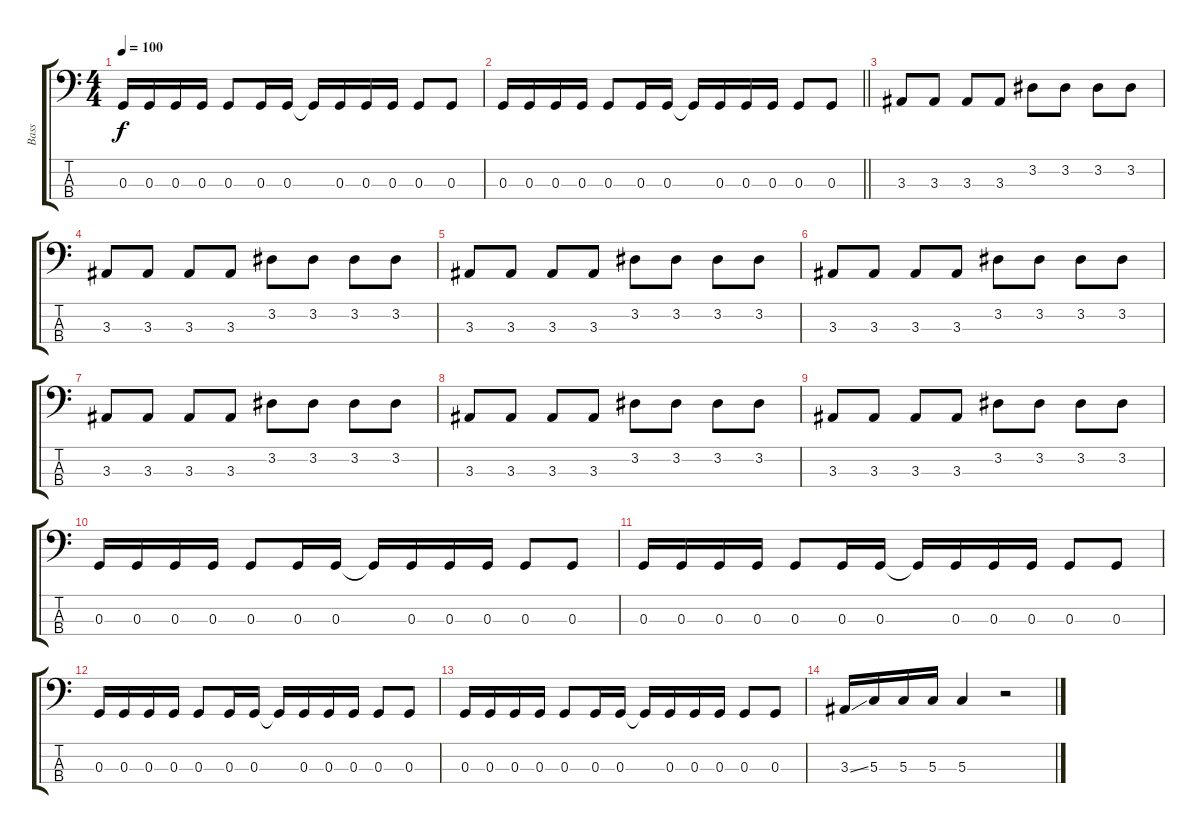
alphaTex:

\track ("Bass" "Bass") {instrument electricbasspick}
\staff {score tabs}
\tuning (F2 C2 G1 D1) {hide}
\ts (4 4)
\tempo 100
\clef f4
\ks c
0.3.16{dy f} 0.3.16 0.3.16 0.3.16 0.3.8 0.3.16 0.3.16 0.3{t}.16 0.3.16 0.3.16 0.3.16 0.3.8 0.3.8 |
\barLineRight lightlight
0.3.16 0.3.16 0.3.16 0.3.16 0.3.8 0.3.16 0.3.16 0.3{t}.16 0.3.16 0.3.16 0.3.16 0.3.8 0.3.8 |
3.3.8 3.3.8 3.3.8 3.3.8 3.2.8 3.2.8 3.2.8 3.2.8 |
3.3.8 3.3.8 3.3.8 3.3.8 3.2.8 3.2.8 3.2.8 3.2.8 |
3.3.8 3.3.8 3.3.8 3.3.8 3.2.8 3.2.8 3.2.8 3.2.8 |
3.3.8 3.3.8 3.3.8 3.3.8 3.2.8 3.2.8 3.2.8 3.2.8 |
3.3.8 3.3.8 3.3.8 3.3.8 3.2.8 3.2.8 3.2.8 3.2.8 |
3.3.8 3.3.8 3.3.8 3.3.8 3.2.8 3.2.8 3.2.8 3.2.8 |
3.3.8 3.3.8 3.3.8 3.3.8 3.2.8 3.2.8 3.2.8 3.2.8 |
0.3.16 0.3.16 0.3.16 0.3.16 0.3.8 0.3.16 0.3.16 0.3{t}.16 0.3.16 0.3.16 0.3.16 0.3.8 0.3.8 |
0.3.16 0.3.16 0.3.16 0.3.16 0.3.8 0.3.16 0.3.16 0.3{t}.16 0.3.16 0.3.16 0.3.16 0.3.8 0.3.8 |
0.3.16 0.3.16 0.3.16 0.3.16 0.3.8 0.3.16 0.3.16 0.3{t}.16 0.3.16 0.3.16 0.3.16 0.3.8 0.3.8 |
0.3.16 0.3.16 0.3.16 0.3.16 0.3.8 0.3.16 0.3.16 0.3{t}.16 0.3.16 0.3.16 0.3.16 0.3.8 0.3.8 |
3.3{ss}.16 5.3.16 5.3.16 5.3.16 5.3.4 r.2
